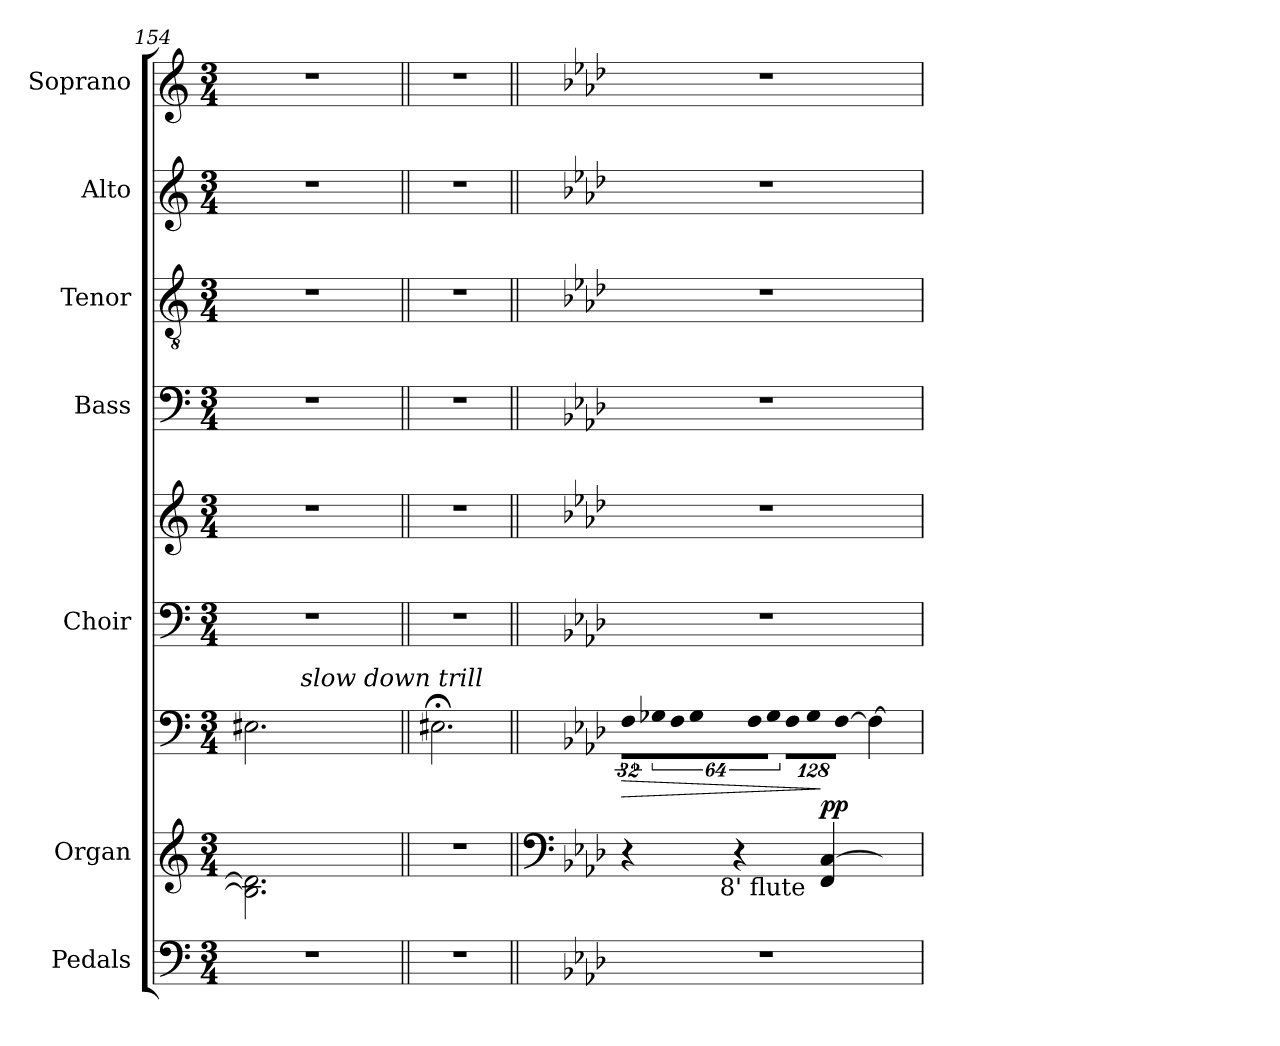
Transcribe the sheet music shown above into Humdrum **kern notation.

**kern	**kern	**kern	**dynam	**kern	**kern	**kern	**kern	**kern	**kern
*part7	*part6	*part6	*part6	*part5	*part5	*part4	*part3	*part2	*part1
*staff9	*staff8	*staff7	*staff7/8	*staff6	*staff5	*staff4	*staff3	*staff2	*staff1
*I"Pedals	*I"Organ	*	*	*I"Choir	*	*I"Bass	*I"Tenor	*I"Alto	*I"Soprano
*I'Ped.	*I'Org.	*	*	*I'Choir	*	*I'B.	*I'T.	*I'A.	*I'S.
*clefF4	*clefG2	*clefF4	*	*clefF4	*clefG2	*clefF4	*clefGv2	*clefG2	*clefG2
*	*	*	*	*	*	*	*ITrd7c12	*	*
*k[]	*k[]	*k[]	*	*k[]	*k[]	*k[]	*k[]	*k[]	*k[]
*C:	*C:	*C:	*	*C:	*C:	*C:	*C:	*C:	*C:
*M3/4	*M3/4	*M3/4	*	*M3/4	*M3/4	*M3/4	*M3/4	*M3/4	*M3/4
=154	=154	=154	=154	=154	=154	=154	=154	=154	=154
!LO:N:vis=1	!	!	!	!LO:N:vis=1	!LO:N:vis=1	!LO:N:vis=1	!LO:N:vis=1	!LO:N:vis=1	!LO:N:vis=1
*	*^	*^	*	*	*	*	*	*	*
2.r	2.ryy	2.Bi\] 2.d#i]	2.E#Xi\	4ryy	.	2.r	2.r	2.r	2.r	2.r	2.r
.	.	.	.	64ryy	.	.	.	.	.	.	.
.	.	.	.	128ryy	.	.	.	.	.	.	.
.	.	.	.	512ryy	.	.	.	.	.	.	.
!	!	!	!	!LO:TX:a:i:t=slow down trill	!	!	!	!	!	!	!
.	.	.	.	4ryy	.	.	.	.	.	.	.
.	.	.	.	8ryy	.	.	.	.	.	.	.
.	.	.	.	16ryy	.	.	.	.	.	.	.
.	.	.	.	32ryy	.	.	.	.	.	.	.
.	.	.	.	256.ryy	.	.	.	.	.	.	.
=155||	=155||	=155||	=155||	=155||	=155||	=155||	=155||	=155||	=155||	=155||	=155||
!LO:N:vis=1	!LO:N:vis=1	!	!	!	!	!LO:N:vis=1	!LO:N:vis=1	!LO:N:vis=1	!LO:N:vis=1	!LO:N:vis=1	!LO:N:vis=1
*	*v	*v	*	*	*	*	*	*	*	*	*
*	*	*v	*v	*	*	*	*	*	*	*
2.r	2.r	2.E#X;i\	.	2.r	2.r	2.r	2.r	2.r	2.r
!!LO:PB:g=z
=156||	=156||	=156||	=156||	=156||	=156||	=156||	=156||	=156||	=156||
*	*clefF4	*	*	*	*	*	*	*	*
*k[b-e-a-d-]	*k[b-e-a-d-]	*k[b-e-a-d-]	*	*k[b-e-a-d-]	*k[b-e-a-d-]	*k[b-e-a-d-]	*k[b-e-a-d-]	*k[b-e-a-d-]	*k[b-e-a-d-]
*A-:	*A-:	*A-:	*	*A-:	*A-:	*A-:	*A-:	*A-:	*A-:
*	*	*MM60	*	*	*	*	*MM60	*	*MM60
!LO:N:vis=1	!	!LO:N:vis=16	!LO:HP:b	!LO:N:vis=1	!LO:N:vis=1	!LO:N:vis=1	!LO:N:vis=1	!LO:N:vis=1	!LO:N:vis=1
*	*^	*	*	*	*	*	*	*	*
2.r	4r	8ryy	512%21Fi\LL	>	2.r	2.r	2.r	2.r	2.r	2.r
!	!	!	!LO:N:vis=16	!	!	!	!	!	!	!
.	.	.	1024%43G-Xi\	.	.	.	.	.	.	.
!	!	!	!LO:N:vis=16	!	!	!	!	!	!	!
.	.	.	1024%43Fi\	.	.	.	.	.	.	.
!	!	!	!LO:N:vis=16	!	!	!	!	!	!	!
.	.	16ryy	512%21G-i\	.	.	.	.	.	.	.
!	!	!	!LO:N:vis=16	!	!	!	!	!	!	!
.	.	.	1024%43Fi\	.	.	.	.	.	.	.
.	.	64ryy	.	.	.	.	.	.	.	.
.	.	256ryy	.	.	.	.	.	.	.	.
.	.	1024ryy	.	.	.	.	.	.	.	.
!	!	!LO:TX:b:t=8' flute	!	!	!	!	!	!	!	!
!	!	!	!LO:N:vis=16	!	!	!	!	!	!	!
.	.	2ryy	1024%43G-i\JJ	.	.	.	.	.	.	.
!	!	!	!LO:N:vis=8	!	!	!	!	!	!	!
.	4r	.	1024%85Fi\L	.	.	.	.	.	.	.
!	!	!	!LO:N:vis=8	!	!	!	!	!	!	!
.	.	.	1024%85G-i\	.	.	.	.	.	.	.
!	!	!	!LO:N:vis=8	!	!	!	!	!	!	!
.	.	.	[>512%43Fi\J	.	.	.	.	.	.	.
.	4FFi/ [>4Ci	.	4Fi\_>	] pp	.	.	.	.	.	.
.	.	32ryy	.	.	.	.	.	.	.	.
.	.	128ryy	.	.	.	.	.	.	.	.
.	.	512.ryy	.	.	.	.	.	.	.	.
*	*v	*v	*	*	*	*	*	*	*	*
=	=	=	=	=	=	=	=	=	=
*-	*-	*-	*-	*-	*-	*-	*-	*-	*-
